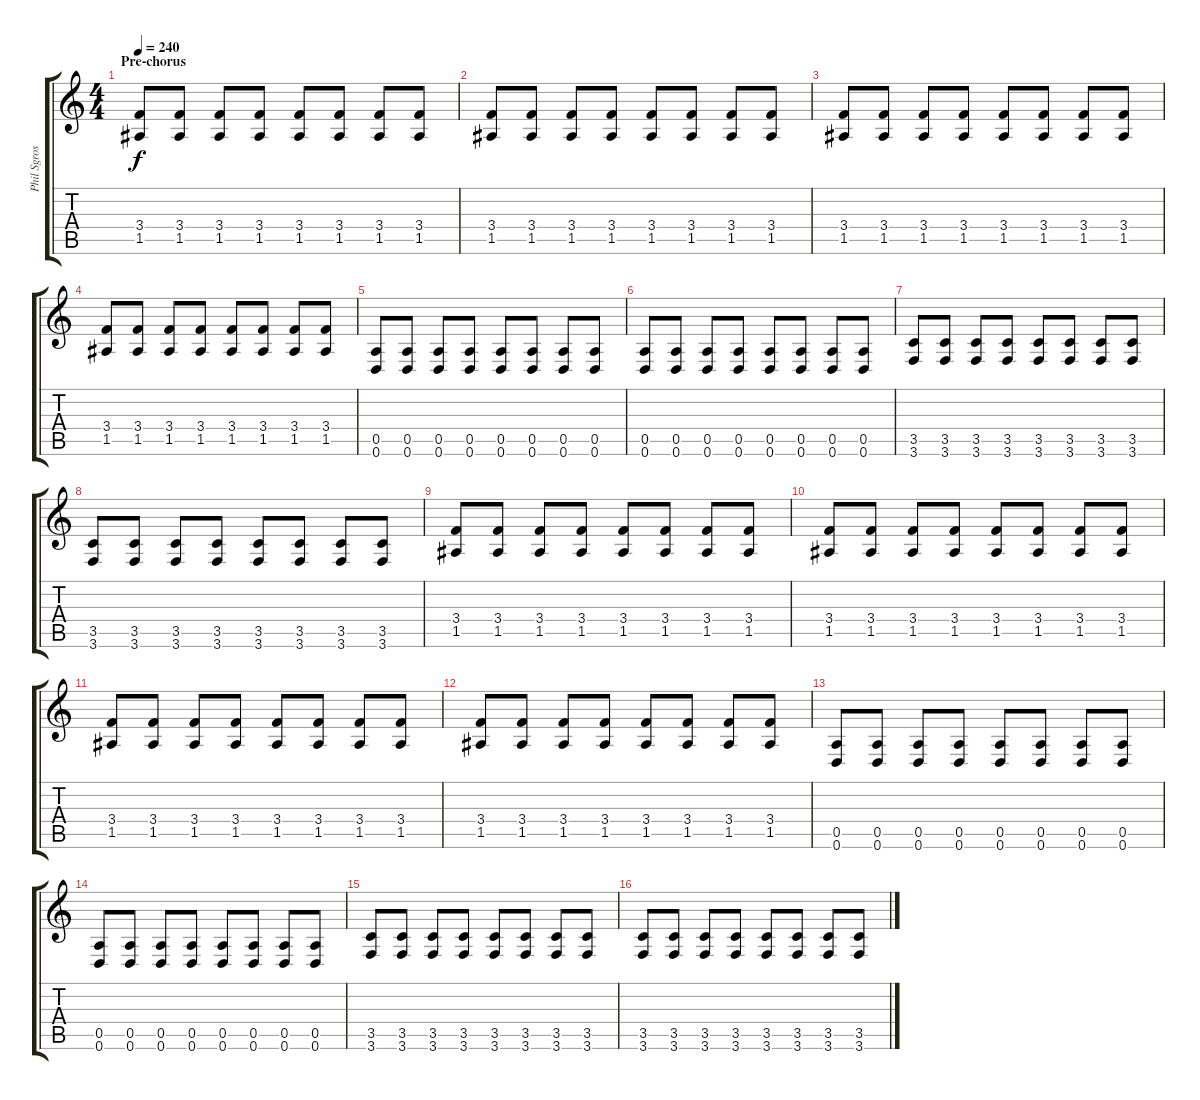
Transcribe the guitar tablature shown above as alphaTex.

\track ("Phil Sgrosso" "Phil Sgros") {instrument distortionguitar}
\staff {score tabs}
\tuning (E4 B3 G3 D3 A2 D2) {hide}
\ts (4 4)
\section ("" "Pre-chorus")
\tempo 240
\clef g2
\ks c
(3.4 1.5).8{dy f} (3.4 1.5).8 (3.4 1.5).8 (3.4 1.5).8 (3.4 1.5).8 (3.4 1.5).8 (3.4 1.5).8 (3.4 1.5).8 |
(3.4 1.5).8 (3.4 1.5).8 (3.4 1.5).8 (3.4 1.5).8 (3.4 1.5).8 (3.4 1.5).8 (3.4 1.5).8 (3.4 1.5).8 |
(3.4 1.5).8 (3.4 1.5).8 (3.4 1.5).8 (3.4 1.5).8 (3.4 1.5).8 (3.4 1.5).8 (3.4 1.5).8 (3.4 1.5).8 |
(3.4 1.5).8 (3.4 1.5).8 (3.4 1.5).8 (3.4 1.5).8 (3.4 1.5).8 (3.4 1.5).8 (3.4 1.5).8 (3.4 1.5).8 |
(0.5 0.6).8 (0.5 0.6).8 (0.5 0.6).8 (0.5 0.6).8 (0.5 0.6).8 (0.5 0.6).8 (0.5 0.6).8 (0.5 0.6).8 |
(0.5 0.6).8 (0.5 0.6).8 (0.5 0.6).8 (0.5 0.6).8 (0.5 0.6).8 (0.5 0.6).8 (0.5 0.6).8 (0.5 0.6).8 |
(3.5 3.6).8 (3.5 3.6).8 (3.5 3.6).8 (3.5 3.6).8 (3.5 3.6).8 (3.5 3.6).8 (3.5 3.6).8 (3.5 3.6).8 |
(3.5 3.6).8 (3.5 3.6).8 (3.5 3.6).8 (3.5 3.6).8 (3.5 3.6).8 (3.5 3.6).8 (3.5 3.6).8 (3.5 3.6).8 |
(3.4 1.5).8 (3.4 1.5).8 (3.4 1.5).8 (3.4 1.5).8 (3.4 1.5).8 (3.4 1.5).8 (3.4 1.5).8 (3.4 1.5).8 |
(3.4 1.5).8 (3.4 1.5).8 (3.4 1.5).8 (3.4 1.5).8 (3.4 1.5).8 (3.4 1.5).8 (3.4 1.5).8 (3.4 1.5).8 |
(3.4 1.5).8 (3.4 1.5).8 (3.4 1.5).8 (3.4 1.5).8 (3.4 1.5).8 (3.4 1.5).8 (3.4 1.5).8 (3.4 1.5).8 |
(3.4 1.5).8 (3.4 1.5).8 (3.4 1.5).8 (3.4 1.5).8 (3.4 1.5).8 (3.4 1.5).8 (3.4 1.5).8 (3.4 1.5).8 |
(0.5 0.6).8 (0.5 0.6).8 (0.5 0.6).8 (0.5 0.6).8 (0.5 0.6).8 (0.5 0.6).8 (0.5 0.6).8 (0.5 0.6).8 |
(0.5 0.6).8 (0.5 0.6).8 (0.5 0.6).8 (0.5 0.6).8 (0.5 0.6).8 (0.5 0.6).8 (0.5 0.6).8 (0.5 0.6).8 |
(3.5 3.6).8 (3.5 3.6).8 (3.5 3.6).8 (3.5 3.6).8 (3.5 3.6).8 (3.5 3.6).8 (3.5 3.6).8 (3.5 3.6).8 |
(3.5 3.6).8 (3.5 3.6).8 (3.5 3.6).8 (3.5 3.6).8 (3.5 3.6).8 (3.5 3.6).8 (3.5 3.6).8 (3.5 3.6).8
